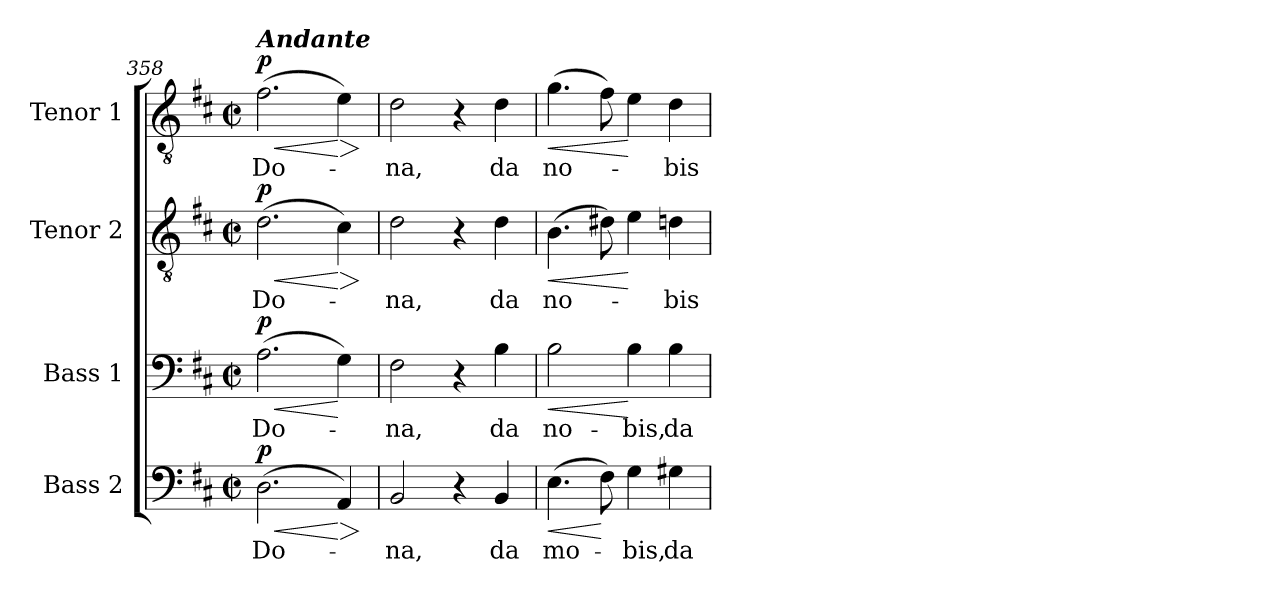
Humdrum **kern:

**kern	**text	**dynam	**kern	**text	**dynam	**kern	**text	**dynam	**kern	**text	**dynam
*part4	*part4	*part4	*part3	*part3	*part3	*part2	*part2	*part2	*part1	*part1	*part1
*staff4	*staff4	*staff4	*staff3	*staff3	*staff3	*staff2	*staff2	*staff2	*staff1	*staff1	*staff1
*I"Bass 2	*	*	*I"Bass 1	*	*	*I"Tenor 2	*	*	*I"Tenor 1	*	*
*I'B. 2	*	*	*I'B. 1	*	*	*I'T. 2	*	*	*I'T. 1	*	*
*clefF4	*	*	*clefF4	*	*	*clefGv2	*	*	*clefGv2	*	*
*k[f#c#]	*	*	*k[f#c#]	*	*	*k[f#c#]	*	*	*k[f#c#]	*	*
*D:	*	*	*D:	*	*	*D:	*	*	*D:	*	*
*M2/2	*	*	*M2/2	*	*	*M2/2	*	*	*M2/2	*	*
*met(c|)	*	*	*met(c|)	*	*	*met(c|)	*	*	*met(c|)	*	*
=358	=358	=358	=358	=358	=358	=358	=358	=358	=358	=358	=358
!	!	!	!	!	!	!	!	!	!LO:TX:a:Bi:t=Andante	!	!
!	!LO:LY:b	!LO:HP:b	!	!LO:LY:b	!LO:HP:b	!	!	!	!	!	!
!	!	!LO:DY:n=1:a	!	!	!LO:HP:n=1:b	!	!LO:LY:b	!LO:HP:b	!	!LO:LY:b	!LO:HP:b
!	!	!	!	!	!LO:DY:n=1:a	!	!	!LO:DY:n=1:a	!	!	!LO:DY:n=1:a
(>2.D\	Do-	< p	(>2.A\	Do-	< > p	(>2.d\	Do-	< p	(>2.f#\	Do-	< p
!	!	!LO:HP:n=1:b	!	!	!	!	!	!LO:HP:n=1:b	!	!	!LO:HP:n=1:b
4AA/)	.	[ >	4G\)	.	[	4c#\)	.	[ >	4e\)	.	[ >
.	.	]	.	.	]	.	.	]	.	.	]
!!LO:LB:g=z
=359	=359	=359	=359	=359	=359	=359	=359	=359	=359	=359	=359
!	!LO:LY:b	!	!	!LO:LY:b	!	!	!LO:LY:b	!	!	!LO:LY:b	!
2BB/	-na,	.	2F#\	-na,	.	2d\	-na,	.	2d\	-na,	.
4r	.	.	4r	.	.	4r	.	.	4r	.	.
!	!LO:LY:b	!	!	!LO:LY:b	!	!	!LO:LY:b	!	!	!LO:LY:b	!
4BB/	da	.	4B\	da	.	4d\	da	.	4d\	da	.
=360	=360	=360	=360	=360	=360	=360	=360	=360	=360	=360	=360
!	!LO:LY:b	!LO:HP:b	!	!LO:LY:b	!LO:HP:b	!	!LO:LY:b	!LO:HP:b	!	!LO:LY:b	!LO:HP:b
(>4.E\	mo-	<	2B\	no-	<	(>4.B\	no-	<	(>4.g\	no-	<
8F#\)	.	[	.	.	.	8d#X\)	.	.	8f#\)	.	.
!	!LO:LY:b	!	!	!LO:LY:b	!	!	!	!	!	!	!
4G\	-bis,	.	4B\	-bis,	[	4e\	.	[	4e\	.	[
!	!LO:LY:b	!	!	!LO:LY:b	!	!	!LO:LY:b	!	!	!LO:LY:b	!
4G#X\	da	.	4B\	da	.	4dn\	-bis	.	4d\	-bis	.
=	=	=	=	=	=	=	=	=	=	=	=
*-	*-	*-	*-	*-	*-	*-	*-	*-	*-	*-	*-
